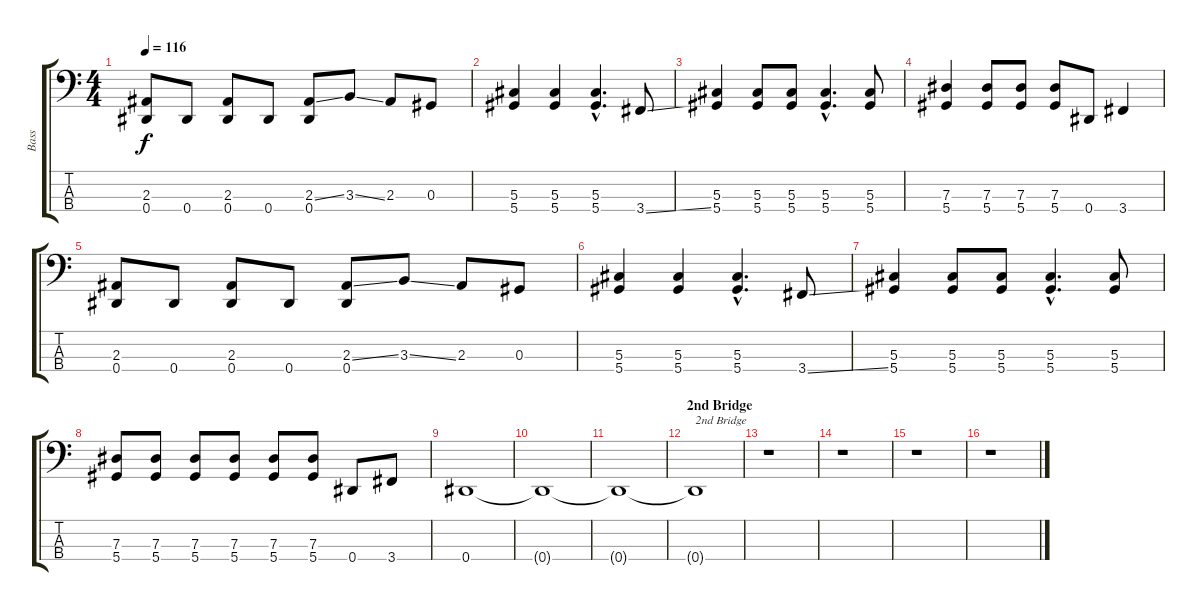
\track ("Bass" "Bass") {instrument electricbassfinger}
\staff {score tabs}
\tuning (Gb2 Db2 Ab1 Eb1) {hide}
\ts (4 4)
\tempo 116
\clef f4
\ks c
(2.3 0.4).8{dy f} 0.4.8 (2.3 0.4).8 0.4.8 (2.3{ss} 0.4).8 3.3{ss}.8 2.3.8 0.3.8 |
(5.3 5.4).4 (5.3 5.4).4 (5.3{hac} 5.4{hac}).4{d} 3.4{ss}.8 |
(5.3 5.4).4 (5.3 5.4).8 (5.3 5.4).8 (5.3{hac} 5.4{hac}).4{d} (5.3 5.4).8 |
(7.3 5.4).4 (7.3 5.4).8 (7.3 5.4).8 (7.3 5.4).8 0.4.8 3.4.4 |
(2.3 0.4).8 0.4.8 (2.3 0.4).8 0.4.8 (2.3{ss} 0.4).8 3.3{ss}.8 2.3.8 0.3.8 |
(5.3 5.4).4 (5.3 5.4).4 (5.3{hac} 5.4{hac}).4{d} 3.4{ss}.8 |
(5.3 5.4).4 (5.3 5.4).8 (5.3 5.4).8 (5.3{hac} 5.4{hac}).4{d} (5.3 5.4).8 |
(7.3 5.4).8 (7.3 5.4).8 (7.3 5.4).8 (7.3 5.4).8 (7.3 5.4).8 (7.3 5.4).8 0.4.8 3.4.8 |
0.4.1 |
0.4{t}.1 |
0.4{t}.1 |
\section ("" "2nd Bridge")
0.4{t}.1{txt "2nd Bridge"} |
r.1 |
r.1 |
r.1 |
r.1
